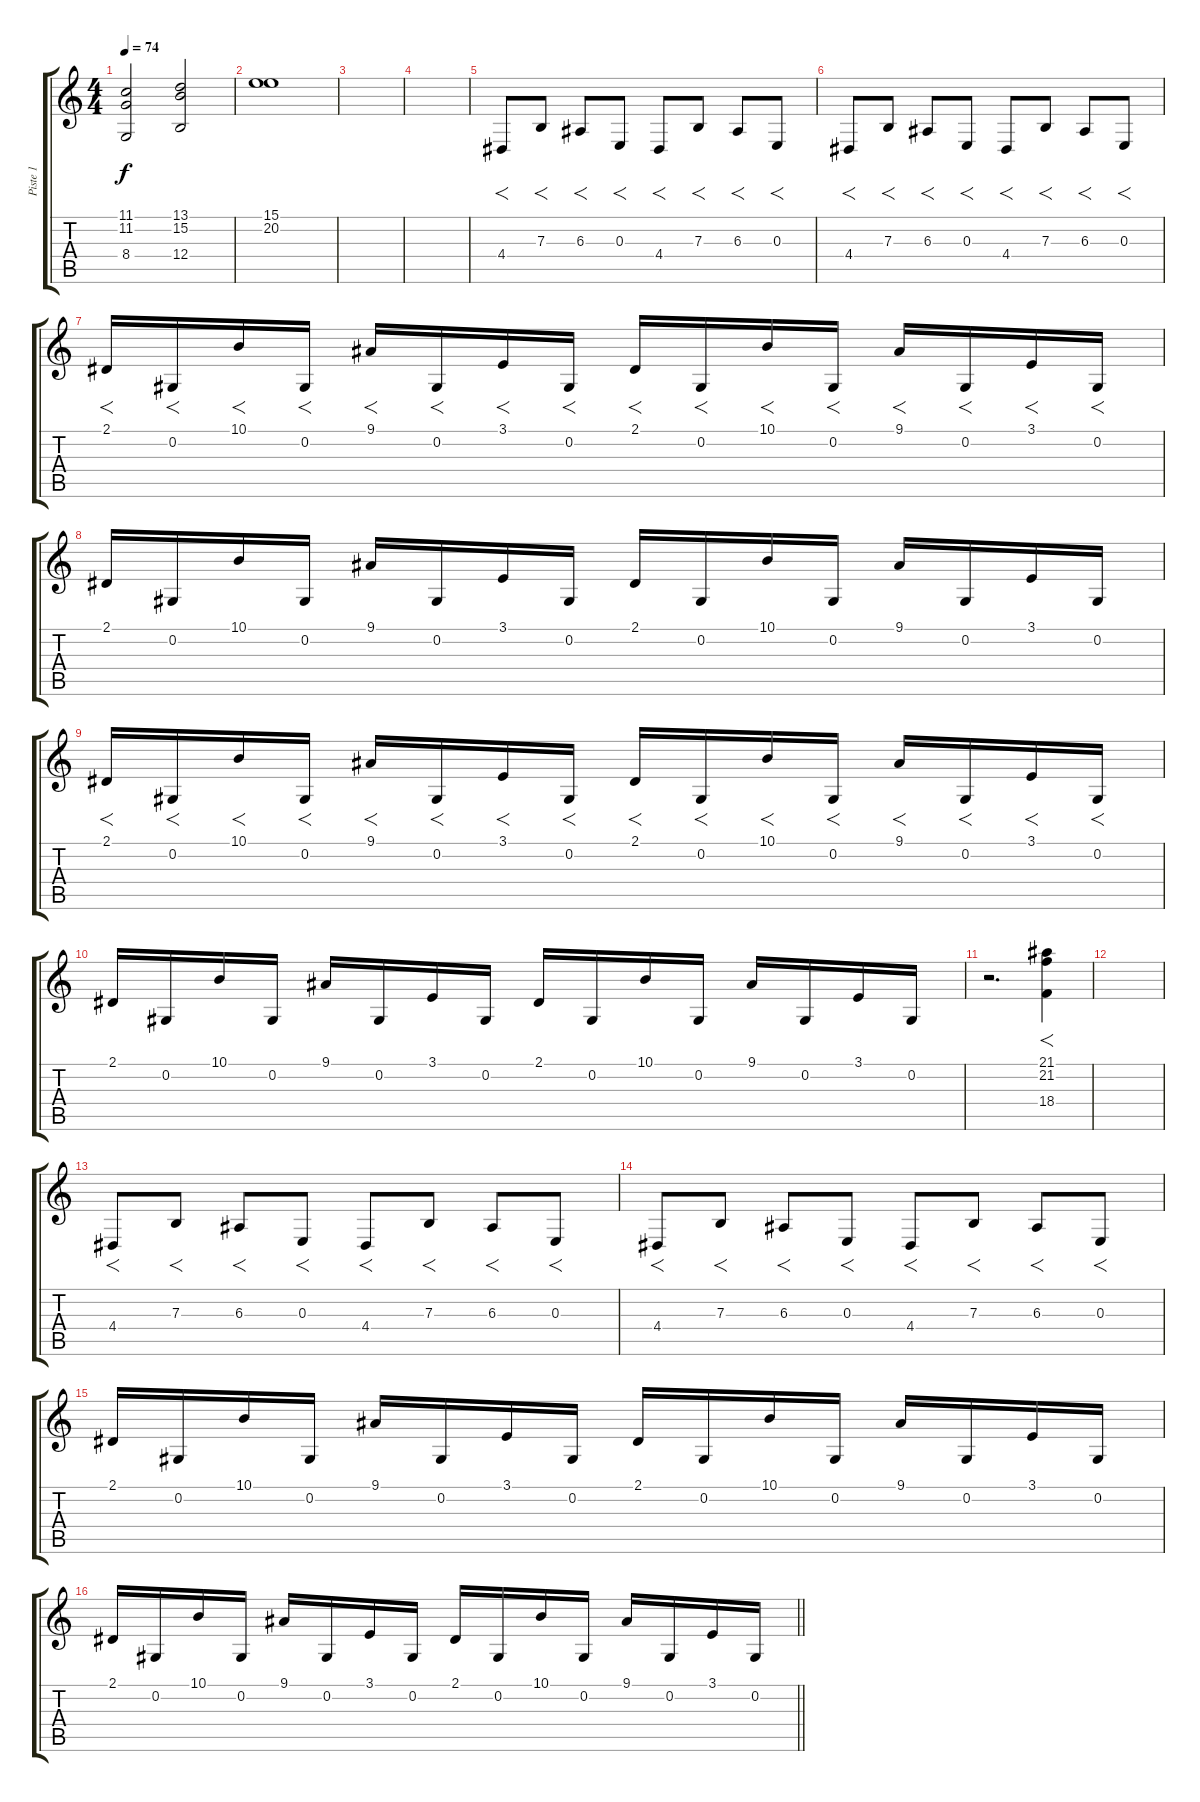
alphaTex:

\track ("Piste 1" "Piste 1") {instrument lead6voice}
\staff {score tabs}
\tuning (Db4 Ab3 E3 B2 Gb2 B1) {hide}
\ts (4 4)
\tempo 74
\clef g2
\ks c
(11.1 11.2 8.4).2{dy f} (13.1 15.2 12.4).2 |
(15.1 20.2).1 |
|
|
4.4.8{f volume 15 instrument lead1square} 7.3.8{f} 6.3.8{f} 0.3.8{f} 4.4.8{f} 7.3.8{f} 6.3.8{f} 0.3.8{f} |
4.4.8{f} 7.3.8{f} 6.3.8{f} 0.3.8{f} 4.4.8{f} 7.3.8{f} 6.3.8{f} 0.3.8{f} |
2.1.16{f} 0.2.16{f} 10.1.16{f} 0.2.16{f} 9.1.16{f} 0.2.16{f} 3.1.16{f} 0.2.16{f} 2.1.16{f} 0.2.16{f} 10.1.16{f} 0.2.16{f} 9.1.16{f} 0.2.16{f} 3.1.16{f} 0.2.16{f} |
2.1.16 0.2.16 10.1.16 0.2.16 9.1.16 0.2.16 3.1.16 0.2.16 2.1.16 0.2.16 10.1.16 0.2.16 9.1.16 0.2.16 3.1.16 0.2.16 |
2.1.16{f} 0.2.16{f} 10.1.16{f} 0.2.16{f} 9.1.16{f} 0.2.16{f} 3.1.16{f} 0.2.16{f} 2.1.16{f} 0.2.16{f} 10.1.16{f} 0.2.16{f} 9.1.16{f} 0.2.16{f} 3.1.16{f} 0.2.16{f} |
2.1.16 0.2.16 10.1.16 0.2.16 9.1.16 0.2.16 3.1.16 0.2.16 2.1.16 0.2.16 10.1.16 0.2.16 9.1.16 0.2.16 3.1.16 0.2.16 |
r.2{d instrument lead6voice} (21.1 21.2 18.4).4{f} |
|
4.4.8{f} 7.3.8{f} 6.3.8{f} 0.3.8{f} 4.4.8{f} 7.3.8{f} 6.3.8{f} 0.3.8{f} |
4.4.8{f} 7.3.8{f} 6.3.8{f} 0.3.8{f} 4.4.8{f} 7.3.8{f} 6.3.8{f} 0.3.8{f} |
2.1.16 0.2.16 10.1.16 0.2.16 9.1.16 0.2.16 3.1.16 0.2.16 2.1.16 0.2.16 10.1.16 0.2.16 9.1.16 0.2.16 3.1.16 0.2.16 |
\barLineRight lightlight
2.1.16 0.2.16 10.1.16 0.2.16 9.1.16 0.2.16 3.1.16 0.2.16 2.1.16 0.2.16 10.1.16 0.2.16 9.1.16 0.2.16 3.1.16 0.2.16
